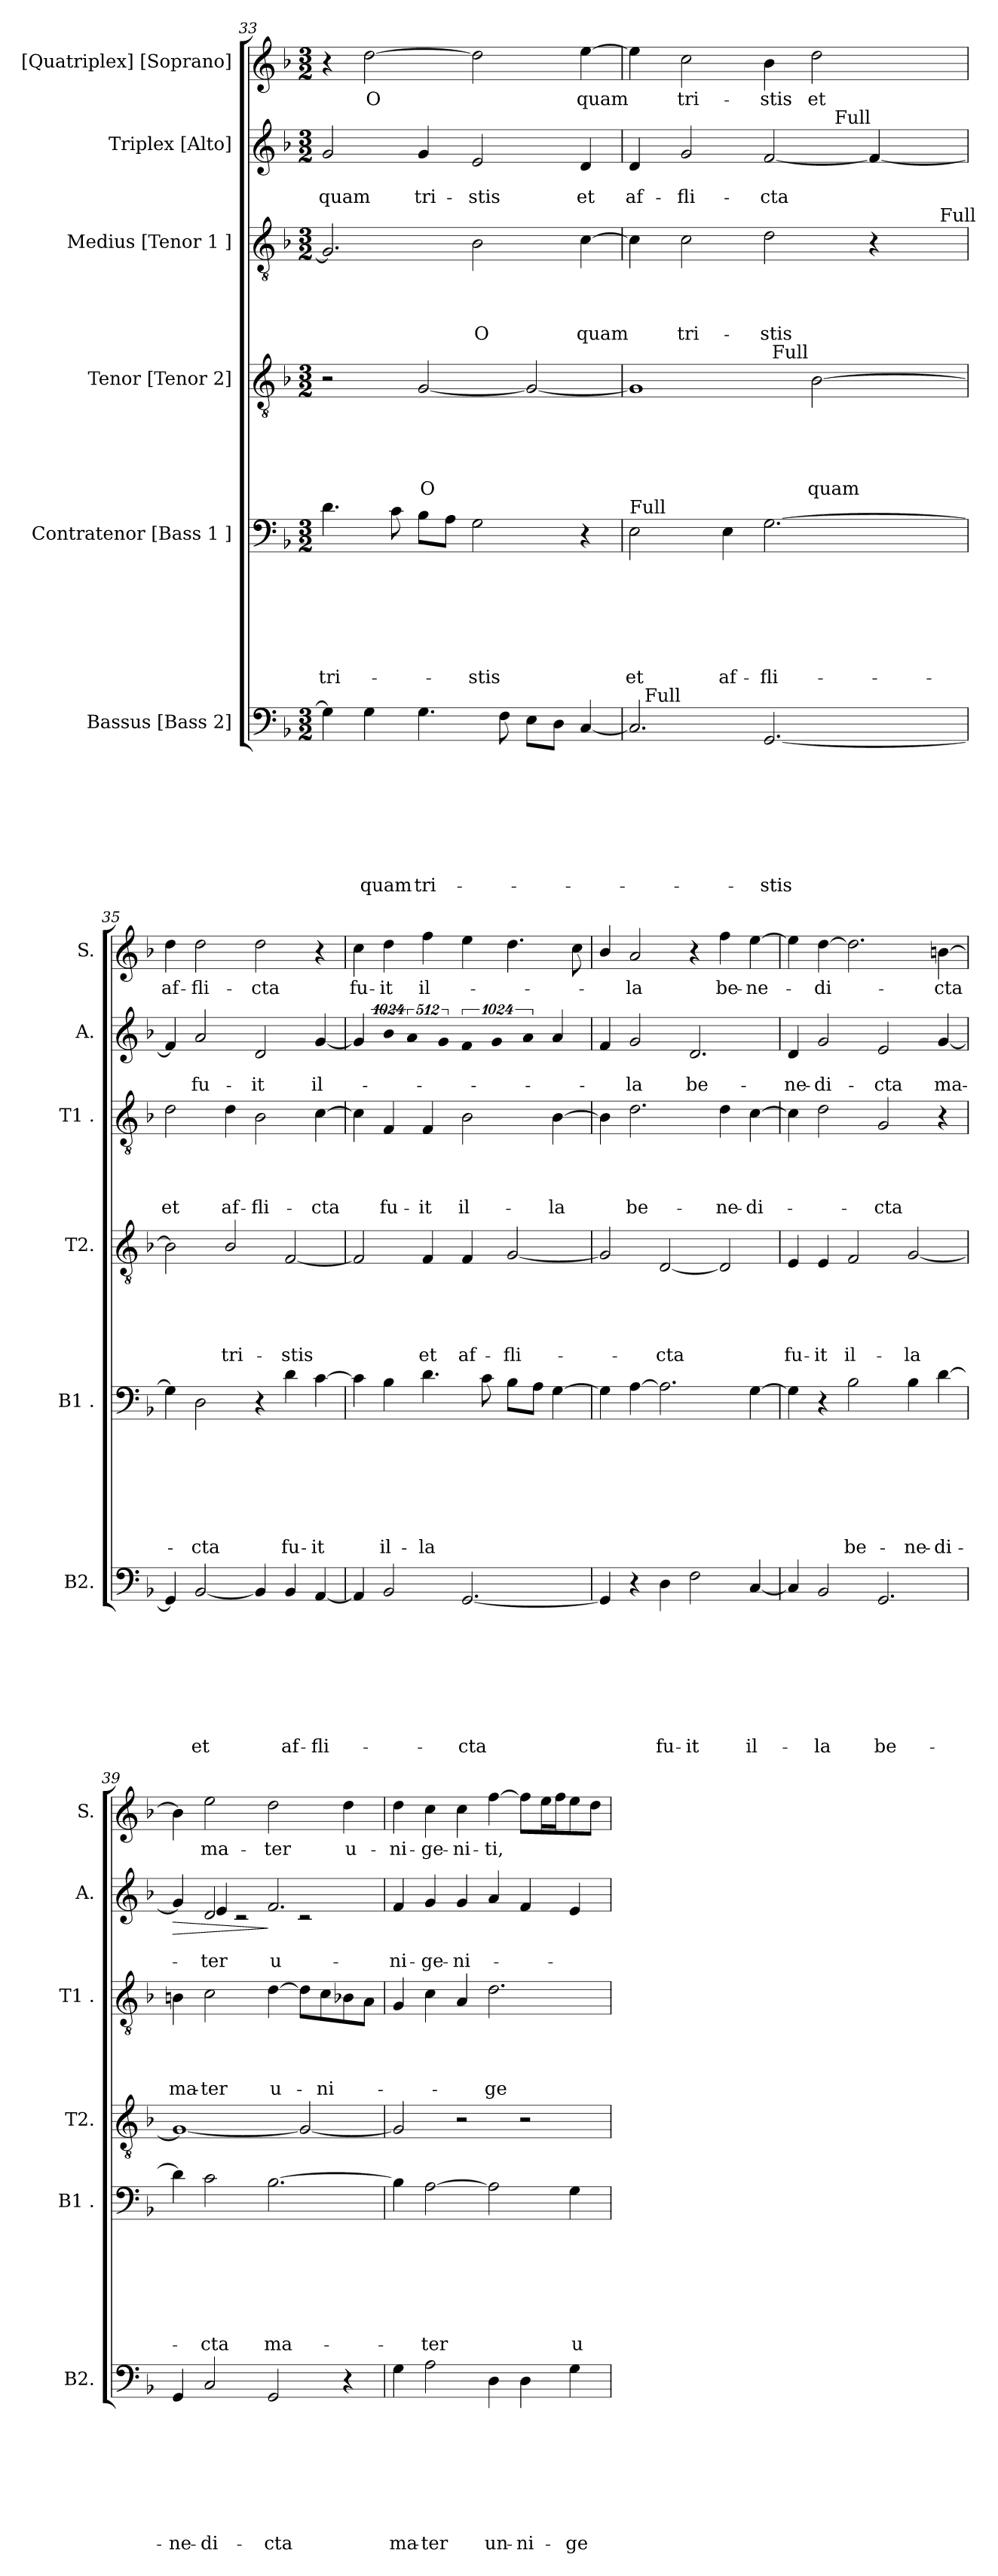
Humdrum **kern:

**kern	**text	**text	**text	**text	**text	**text	**text	**text	**kern	**text	**text	**text	**text	**text	**text	**text	**kern	**text	**text	**text	**text	**text	**kern	**text	**text	**text	**text	**kern	**text	**text	**dynam	**kern	**text
*part6	*part6	*part6	*part6	*part6	*part6	*part6	*part6	*part6	*part5	*part5	*part5	*part5	*part5	*part5	*part5	*part5	*part4	*part4	*part4	*part4	*part4	*part4	*part3	*part3	*part3	*part3	*part3	*part2	*part2	*part2	*part2	*part1	*part1
*staff6	*staff6	*staff6	*staff6	*staff6	*staff6	*staff6	*staff6	*staff6	*staff5	*staff5	*staff5	*staff5	*staff5	*staff5	*staff5	*staff5	*staff4	*staff4	*staff4	*staff4	*staff4	*staff4	*staff3	*staff3	*staff3	*staff3	*staff3	*staff2	*staff2	*staff2	*staff2	*staff1	*staff1
*I"Bassus [Bass 2]	*	*	*	*	*	*	*	*	*I"Contratenor [Bass 1 ]	*	*	*	*	*	*	*	*I"Tenor [Tenor 2]	*	*	*	*	*	*I"Medius [Tenor 1 ]	*	*	*	*	*I"Triplex [Alto]	*	*	*	*I"[Quatriplex] [Soprano]	*
*I'B2.	*	*	*	*	*	*	*	*	*I'B1 .	*	*	*	*	*	*	*	*I'T2.	*	*	*	*	*	*I'T1 .	*	*	*	*	*I'A.	*	*	*	*I'S.	*
*clefF4	*	*	*	*	*	*	*	*	*clefF4	*	*	*	*	*	*	*	*clefGv2	*	*	*	*	*	*clefGv2	*	*	*	*	*clefG2	*	*	*	*clefG2	*
*k[b-]	*	*	*	*	*	*	*	*	*k[b-]	*	*	*	*	*	*	*	*k[b-]	*	*	*	*	*	*k[b-]	*	*	*	*	*k[b-]	*	*	*	*k[b-]	*
*F:	*	*	*	*	*	*	*	*	*F:	*	*	*	*	*	*	*	*F:	*	*	*	*	*	*F:	*	*	*	*	*F:	*	*	*	*F:	*
*M3/2	*	*	*	*	*	*	*	*	*M3/2	*	*	*	*	*	*	*	*M3/2	*	*	*	*	*	*M3/2	*	*	*	*	*M3/2	*	*	*	*M3/2	*
=33	=33	=33	=33	=33	=33	=33	=33	=33	=33	=33	=33	=33	=33	=33	=33	=33	=33	=33	=33	=33	=33	=33	=33	=33	=33	=33	=33	=33	=33	=33	=33	=33	=33
!	!	!	!	!	!	!	!	!	!	!	!	!	!	!	!	!LO:LY:b	!	!	!	!	!	!	!	!	!	!	!	!	!	!LO:LY:b	!	!	!
4G\]	.	.	.	.	.	.	.	.	4.d\	.	.	.	.	.	.	tri-	2r	.	.	.	.	.	2.G/]	.	.	.	.	2g/	.	quam	.	4r	.
!	!	!	!	!	!	!	!	!LO:LY:b	!	!	!	!	!	!	!	!	!	!	!	!	!	!	!	!	!	!	!	!	!	!	!	!	!LO:LY:b
4G\	.	.	.	.	.	.	.	quam	.	.	.	.	.	.	.	.	.	.	.	.	.	.	.	.	.	.	.	.	.	.	.	[>2dd\	O
.	.	.	.	.	.	.	.	.	8c\	.	.	.	.	.	.	.	.	.	.	.	.	.	.	.	.	.	.	.	.	.	.	.	.
!	!	!	!	!	!	!	!	!LO:LY:b	!	!	!	!	!	!	!	!	!	!	!	!	!	!LO:LY:b	!	!	!	!	!	!	!	!LO:LY:b	!	!	!
4.G\	.	.	.	.	.	.	.	tri-	8B-\L	.	.	.	.	.	.	.	[<2G/	.	.	.	.	O	.	.	.	.	.	4g/	.	tri-	.	.	.
.	.	.	.	.	.	.	.	.	8A\J	.	.	.	.	.	.	.	.	.	.	.	.	.	.	.	.	.	.	.	.	.	.	.	.
!	!	!	!	!	!	!	!	!	!	!	!	!	!	!	!	!LO:LY:b	!	!	!	!	!	!	!	!	!	!	!LO:LY:b	!	!	!LO:LY:b:rj	!	!	!
.	.	.	.	.	.	.	.	.	2G\	.	.	.	.	.	.	-stis	.	.	.	.	.	.	2B-\	.	.	.	O	2e/	.	-stis	.	2dd\]	.
8F\	.	.	.	.	.	.	.	.	.	.	.	.	.	.	.	.	.	.	.	.	.	.	.	.	.	.	.	.	.	.	.	.	.
8E\L	.	.	.	.	.	.	.	.	.	.	.	.	.	.	.	.	2G_	.	.	.	.	.	.	.	.	.	.	.	.	.	.	.	.
8D\J	.	.	.	.	.	.	.	.	.	.	.	.	.	.	.	.	.	.	.	.	.	.	.	.	.	.	.	.	.	.	.	.	.
!	!	!	!	!	!	!	!	!	!	!	!	!	!	!	!	!	!	!	!	!	!	!	!	!	!	!	!LO:LY:b	!	!	!LO:LY:b	!	!	!LO:LY:b
[4C	.	.	.	.	.	.	.	.	4r	.	.	.	.	.	.	.	.	.	.	.	.	.	[4c\	.	.	.	quam	4d/	.	et	.	[4ee\	quam
!!LO:LB:g=z
=34	=34	=34	=34	=34	=34	=34	=34	=34	=34	=34	=34	=34	=34	=34	=34	=34	=34	=34	=34	=34	=34	=34	=34	=34	=34	=34	=34	=34	=34	=34	=34	=34	=34
!	!	!	!	!	!	!	!	!	!LO:TX:a:t=Full	!	!	!	!	!	!	!	!	!	!	!	!	!	!	!	!	!	!	!	!	!	!	!	!
!	!	!	!	!	!	!	!	!	!	!	!	!	!	!	!	!LO:LY:b	!	!	!	!	!	!	!	!	!	!	!	!	!	!LO:LY:b	!	!	!
*^	*	*	*	*	*	*	*	*	*	*	*	*	*	*	*	*	*^	*	*	*	*	*	*^	*	*	*	*	*^	*	*	*	*	*
2.C/]	32.ryy	.	.	.	.	.	.	.	.	2E\	.	.	.	.	.	.	et	1G]	2ryy	.	.	.	.	.	4c\]	1ryy	.	.	.	.	4d/	1ryy	.	af-	.	4ee\]	.
!	!LO:TX:a:t=Full	!	!	!	!	!	!	!	!	!	!	!	!	!	!	!	!	!	!	!	!	!	!	!	!	!	!	!	!	!	!	!	!	!	!	!	!
.	1ryy	.	.	.	.	.	.	.	.	.	.	.	.	.	.	.	.	.	.	.	.	.	.	.	.	.	.	.	.	.	.	.	.	.	.	.	.
!	!	!	!	!	!	!	!	!	!	!	!	!	!	!	!	!	!	!	!	!	!	!	!	!	!	!	!	!	!	!LO:LY:b	!	!	!	!LO:LY:b:rj	!	!	!LO:LY:b
.	.	.	.	.	.	.	.	.	.	.	.	.	.	.	.	.	.	.	.	.	.	.	.	.	2c\	.	.	.	.	tri-	2g/	.	.	-fli-	.	2cc\	tri-
!	!	!	!	!	!	!	!	!	!	!	!	!	!	!	!	!	!LO:LY:b	!	!	!	!	!	!	!	!	!	!	!	!	!	!	!	!	!	!	!	!
.	.	.	.	.	.	.	.	.	.	4E\	.	.	.	.	.	.	af-	.	4ryy	.	.	.	.	.	.	.	.	.	.	.	.	.	.	.	.	.	.
!	!	!	!	!	!	!	!	!	!LO:LY:b	!	!	!	!	!	!	!	!LO:LY:b	!	!	!	!	!	!	!	!	!	!	!	!	!LO:LY:b	!	!	!	!LO:LY:b	!	!	!LO:LY:b
[2.GG	.	.	.	.	.	.	.	.	-stis	[2.G	.	.	.	.	.	.	-fli-	.	64ryy	.	.	.	.	.	2d\	.	.	.	.	-stis	[<2f/	.	.	-cta	.	4b-\	-stis
!	!	!	!	!	!	!	!	!	!	!	!	!	!	!	!	!	!	!	!LO:TX:a:t=Full	!	!	!	!	!	!	!	!	!	!	!	!	!	!	!	!	!	!
.	.	.	.	.	.	.	.	.	.	.	.	.	.	.	.	.	.	.	2ryy	.	.	.	.	.	.	.	.	.	.	.	.	.	.	.	.	.	.
!	!	!	!	!	!	!	!	!	!	!	!	!	!	!	!	!	!	!	!	!	!	!	!	!LO:LY:b	!	!	!	!	!	!	!	!	!	!	!	!	!LO:LY:b
.	.	.	.	.	.	.	.	.	.	.	.	.	.	.	.	.	.	[2B-	.	.	.	.	.	quam	.	4ryy	.	.	.	.	.	16ryy	.	.	.	2dd\	et
.	4ryy	.	.	.	.	.	.	.	.	.	.	.	.	.	.	.	.	.	.	.	.	.	.	.	.	.	.	.	.	.	.	.	.	.	.	.	.
!	!	!	!	!	!	!	!	!	!	!	!	!	!	!	!	!	!	!	!	!	!	!	!	!	!	!	!	!	!	!	!	!LO:TX:a:t=Full	!	!	!	!	!
.	.	.	.	.	.	.	.	.	.	.	.	.	.	.	.	.	.	.	.	.	.	.	.	.	.	.	.	.	.	.	.	4..ryy	.	.	.	.	.
.	.	.	.	.	.	.	.	.	.	.	.	.	.	.	.	.	.	.	.	.	.	.	.	.	4r	8ryy	.	.	.	.	4f/_	.	.	.	.	.	.
.	.	.	.	.	.	.	.	.	.	.	.	.	.	.	.	.	.	.	8...ryy	.	.	.	.	.	.	.	.	.	.	.	.	.	.	.	.	.	.
.	8ryy	.	.	.	.	.	.	.	.	.	.	.	.	.	.	.	.	.	.	.	.	.	.	.	.	.	.	.	.	.	.	.	.	.	.	.	.
.	.	.	.	.	.	.	.	.	.	.	.	.	.	.	.	.	.	.	.	.	.	.	.	.	.	16ryy	.	.	.	.	.	.	.	.	.	.	.
.	16ryy	.	.	.	.	.	.	.	.	.	.	.	.	.	.	.	.	.	.	.	.	.	.	.	.	.	.	.	.	.	.	.	.	.	.	.	.
.	.	.	.	.	.	.	.	.	.	.	.	.	.	.	.	.	.	.	.	.	.	.	.	.	.	64ryy	.	.	.	.	.	.	.	.	.	.	.
!	!	!	!	!	!	!	!	!	!	!	!	!	!	!	!	!	!	!	!	!	!	!	!	!	!	!LO:TX:a:t=Full	!	!	!	!	!	!	!	!	!	!	!
.	.	.	.	.	.	.	.	.	.	.	.	.	.	.	.	.	.	.	.	.	.	.	.	.	.	32.ryy	.	.	.	.	.	.	.	.	.	.	.
.	64ryy	.	.	.	.	.	.	.	.	.	.	.	.	.	.	.	.	.	.	.	.	.	.	.	.	.	.	.	.	.	.	.	.	.	.	.	.
=35	=35	=35	=35	=35	=35	=35	=35	=35	=35	=35	=35	=35	=35	=35	=35	=35	=35	=35	=35	=35	=35	=35	=35	=35	=35	=35	=35	=35	=35	=35	=35	=35	=35	=35	=35	=35	=35
!	!	!	!	!	!	!	!	!	!	!	!	!	!	!	!	!	!	!	!	!	!	!	!	!	!	!	!	!	!	!LO:LY:b	!	!	!	!	!	!	!LO:LY:b
*	*	*	*	*	*	*	*	*	*	*	*	*	*	*	*	*	*	*v	*v	*	*	*	*	*	*	*	*	*	*	*	*v	*v	*	*	*	*	*
*v	*v	*	*	*	*	*	*	*	*	*	*	*	*	*	*	*	*	*	*	*	*	*	*	*v	*v	*	*	*	*	*	*	*	*	*	*
4GG/]	.	.	.	.	.	.	.	.	4G\]	.	.	.	.	.	.	.	2B-\]	.	.	.	.	.	2d\	.	.	.	et	4f/]	.	.	.	4dd\	af-
!	!	!	!	!	!	!	!	!LO:LY:b	!	!	!	!	!	!	!	!LO:LY:b	!	!	!	!	!	!	!	!	!	!	!	!	!	!LO:LY:b	!	!	!LO:LY:b:rj
[<2BB-/	.	.	.	.	.	.	.	et	2D\	.	.	.	.	.	.	-cta	.	.	.	.	.	.	.	.	.	.	.	2a/	.	fu-	.	2dd\	-fli-
!	!	!	!	!	!	!	!	!	!	!	!	!	!	!	!	!	!	!	!	!	!	!LO:LY:b	!	!	!	!	!LO:LY:b	!	!	!	!	!	!
.	.	.	.	.	.	.	.	.	.	.	.	.	.	.	.	.	2B-/	.	.	.	.	tri-	4d\	.	.	.	af-	.	.	.	.	.	.
!	!	!	!	!	!	!	!	!	!	!	!	!	!	!	!	!	!	!	!	!	!	!	!	!	!	!	!LO:LY:b	!	!	!LO:LY:b	!	!	!LO:LY:b
4BB-/]	.	.	.	.	.	.	.	.	4r	.	.	.	.	.	.	.	.	.	.	.	.	.	2B-\	.	.	.	-fli-	2d/	.	-it	.	2dd\	-cta
!	!	!	!	!	!	!	!	!LO:LY:b	!	!	!	!	!	!	!	!LO:LY:b	!	!	!	!	!	!LO:LY:b	!	!	!	!	!	!	!	!	!	!	!
4BB-/	.	.	.	.	.	.	.	af-	4d\	.	.	.	.	.	.	fu-	[2F	.	.	.	.	-stis	.	.	.	.	.	.	.	.	.	.	.
!	!	!	!	!	!	!	!	!LO:LY:b:rj	!	!	!	!	!	!	!	!LO:LY:b:rj	!	!	!	!	!	!	!	!	!	!	!LO:LY:b	!	!	!LO:LY:b	!	!	!
[4AA/	.	.	.	.	.	.	.	-fli-	[4c\	.	.	.	.	.	.	-it	.	.	.	.	.	.	[4c\	.	.	.	-cta	[4g/	.	il-	.	4r	.
=36	=36	=36	=36	=36	=36	=36	=36	=36	=36	=36	=36	=36	=36	=36	=36	=36	=36	=36	=36	=36	=36	=36	=36	=36	=36	=36	=36	=36	=36	=36	=36	=36	=36
!	!	!	!	!	!	!	!	!	!	!	!	!	!	!	!	!	!	!	!	!	!	!	!	!	!	!	!	!	!	!	!	!	!LO:LY:b
4AA/]	.	.	.	.	.	.	.	.	4c\]	.	.	.	.	.	.	.	2F/]	.	.	.	.	.	4c\]	.	.	.	.	4g/]	.	.	.	4cc\	fu-
!	!	!	!	!	!	!	!	!	!	!	!	!	!	!	!	!LO:LY:b:rj	!	!	!	!	!	!	!	!	!	!	!LO:LY:b	!LO:N:vis=4	!	!	!	!	!LO:LY:b:rj
2BB-/	.	.	.	.	.	.	.	.	4B-\	.	.	.	.	.	.	il-	.	.	.	.	.	.	4F/	.	.	.	fu-	4096%683b-/	.	.	.	4dd\	-it
!	!	!	!	!	!	!	!	!	!	!	!	!	!	!	!	!	!	!	!	!	!	!	!	!	!	!	!	!LO:N:vis=4	!	!	!	!	!
.	.	.	.	.	.	.	.	.	.	.	.	.	.	.	.	.	.	.	.	.	.	.	.	.	.	.	.	2048%341a/	.	.	.	.	.
!	!	!	!	!	!	!	!	!	!	!	!	!	!	!	!	!LO:LY:b	!	!	!	!	!	!LO:LY:b	!	!	!	!	!LO:LY:b	!	!	!	!	!	!LO:LY:b
.	.	.	.	.	.	.	.	.	4.d\	.	.	.	.	.	.	-la	4F/	.	.	.	.	et	4F/	.	.	.	-it	.	.	.	.	4ff\	il-
!	!	!	!	!	!	!	!	!	!	!	!	!	!	!	!	!	!	!	!	!	!	!	!	!	!	!	!	!LO:N:vis=4	!	!	!	!	!
.	.	.	.	.	.	.	.	.	.	.	.	.	.	.	.	.	.	.	.	.	.	.	.	.	.	.	.	4096%683g/	.	.	.	.	.
!	!	!	!	!	!	!	!	!LO:LY:b	!	!	!	!	!	!	!	!	!	!	!	!	!	!LO:LY:b	!	!	!	!	!LO:LY:b	!LO:N:vis=4	!	!	!	!	!
[2.GG	.	.	.	.	.	.	.	-cta	.	.	.	.	.	.	.	.	4F/	.	.	.	.	af-	2B-\	.	.	.	il-	4096%683f/	.	.	.	4ee\	.
.	.	.	.	.	.	.	.	.	8c\	.	.	.	.	.	.	.	.	.	.	.	.	.	.	.	.	.	.	.	.	.	.	.	.
!	!	!	!	!	!	!	!	!	!	!	!	!	!	!	!	!	!	!	!	!	!	!	!	!	!	!	!	!LO:N:vis=4	!	!	!	!	!
.	.	.	.	.	.	.	.	.	.	.	.	.	.	.	.	.	.	.	.	.	.	.	.	.	.	.	.	2048%341g/	.	.	.	.	.
!	!	!	!	!	!	!	!	!	!	!	!	!	!	!	!	!	!	!	!	!	!	!LO:LY:b	!	!	!	!	!	!	!	!	!	!	!
.	.	.	.	.	.	.	.	.	8B-\L	.	.	.	.	.	.	.	[2G	.	.	.	.	-fli-	.	.	.	.	.	.	.	.	.	4.dd\	.
!	!	!	!	!	!	!	!	!	!	!	!	!	!	!	!	!	!	!	!	!	!	!	!	!	!	!	!	!LO:N:vis=4	!	!	!	!	!
.	.	.	.	.	.	.	.	.	.	.	.	.	.	.	.	.	.	.	.	.	.	.	.	.	.	.	.	4096%683a/	.	.	.	.	.
.	.	.	.	.	.	.	.	.	8A\J	.	.	.	.	.	.	.	.	.	.	.	.	.	.	.	.	.	.	.	.	.	.	.	.
!	!	!	!	!	!	!	!	!	!	!	!	!	!	!	!	!	!	!	!	!	!	!	!	!	!	!	!LO:LY:b	!	!	!	!	!	!
.	.	.	.	.	.	.	.	.	[4G\	.	.	.	.	.	.	.	.	.	.	.	.	.	[4B-\	.	.	.	-la	4a/	.	.	.	.	.
.	.	.	.	.	.	.	.	.	.	.	.	.	.	.	.	.	.	.	.	.	.	.	.	.	.	.	.	.	.	.	.	8cc\	.
=37	=37	=37	=37	=37	=37	=37	=37	=37	=37	=37	=37	=37	=37	=37	=37	=37	=37	=37	=37	=37	=37	=37	=37	=37	=37	=37	=37	=37	=37	=37	=37	=37	=37
4GG/]	.	.	.	.	.	.	.	.	4G\]	.	.	.	.	.	.	.	2G/]	.	.	.	.	.	4B-\]	.	.	.	.	4f/	.	.	.	4b-/	.
!	!	!	!	!	!	!	!	!	!	!	!	!	!	!	!	!	!	!	!	!	!	!	!	!	!	!	!LO:LY:b	!	!	!LO:LY:b	!	!	!LO:LY:b
4r	.	.	.	.	.	.	.	.	[<4A\	.	.	.	.	.	.	.	.	.	.	.	.	.	2.d\	.	.	.	be-	2g/	.	-la	.	2a/	-la
!	!	!	!	!	!	!	!	!LO:LY:b	!	!	!	!	!	!	!	!	!	!	!	!	!	!LO:LY:b	!	!	!	!	!	!	!	!	!	!	!
4D\	.	.	.	.	.	.	.	fu-	2.A\]	.	.	.	.	.	.	.	[<2D/	.	.	.	.	-cta	.	.	.	.	.	.	.	.	.	.	.
!	!	!	!	!	!	!	!	!LO:LY:b:rj	!	!	!	!	!	!	!	!	!	!	!	!	!	!	!	!	!	!	!	!	!	!LO:LY:b	!	!	!
2F\	.	.	.	.	.	.	.	-it	.	.	.	.	.	.	.	.	.	.	.	.	.	.	.	.	.	.	.	2.d/	.	be-	.	4r	.
!	!	!	!	!	!	!	!	!	!	!	!	!	!	!	!	!	!	!	!	!	!	!	!	!	!	!	!LO:LY:b	!	!	!	!	!	!LO:LY:b
.	.	.	.	.	.	.	.	.	.	.	.	.	.	.	.	.	2D/]	.	.	.	.	.	4d\	.	.	.	-ne-	.	.	.	.	4ff\	be-
!	!	!	!	!	!	!	!	!LO:LY:b	!	!	!	!	!	!	!	!	!	!	!	!	!	!	!	!	!	!	!LO:LY:b	!	!	!	!	!	!LO:LY:b
[4C/	.	.	.	.	.	.	.	il-	[4G\	.	.	.	.	.	.	.	.	.	.	.	.	.	[4c\	.	.	.	-di-	.	.	.	.	[4ee\	-ne-
=38	=38	=38	=38	=38	=38	=38	=38	=38	=38	=38	=38	=38	=38	=38	=38	=38	=38	=38	=38	=38	=38	=38	=38	=38	=38	=38	=38	=38	=38	=38	=38	=38	=38
!	!	!	!	!	!	!	!	!	!	!	!	!	!	!	!	!	!	!	!	!	!	!LO:LY:b	!	!	!	!	!	!	!	!LO:LY:b	!	!	!
4C/]	.	.	.	.	.	.	.	.	4G\]	.	.	.	.	.	.	.	4E/	.	.	.	.	fu-	4c\]	.	.	.	.	4d/	.	-ne-	.	4ee\]	.
!	!	!	!	!	!	!	!	!LO:LY:b	!	!	!	!	!	!	!	!	!	!	!	!	!	!LO:LY:b	!	!	!	!	!	!	!	!LO:LY:b	!	!	!LO:LY:b
2BB-/	.	.	.	.	.	.	.	-la	4r	.	.	.	.	.	.	.	4E/	.	.	.	.	-it	2d\	.	.	.	.	2g/	.	-di-	.	[>4dd\	-di-
!	!	!	!	!	!	!	!	!	!	!	!	!	!	!	!	!LO:LY:b	!	!	!	!	!	!LO:LY:b	!	!	!	!	!	!	!	!	!	!	!
.	.	.	.	.	.	.	.	.	2B-\	.	.	.	.	.	.	be-	2F/	.	.	.	.	il-	.	.	.	.	.	.	.	.	.	2.dd\]	.
!	!	!	!	!	!	!	!	!LO:LY:b	!	!	!	!	!	!	!	!	!	!	!	!	!	!	!	!	!	!	!LO:LY:b	!	!	!LO:LY:b	!	!	!
2.GG/	.	.	.	.	.	.	.	be-	.	.	.	.	.	.	.	.	.	.	.	.	.	.	2G/	.	.	.	-cta	2e/	.	-cta	.	.	.
!	!	!	!	!	!	!	!	!	!	!	!	!	!	!	!	!LO:LY:b	!	!	!	!	!	!LO:LY:b	!	!	!	!	!	!	!	!	!	!	!
.	.	.	.	.	.	.	.	.	4B-\	.	.	.	.	.	.	-ne-	[<2G	.	.	.	.	-la	.	.	.	.	.	.	.	.	.	.	.
!	!	!	!	!	!	!	!	!	!	!	!	!	!	!	!	!LO:LY:b	!	!	!	!	!	!	!	!	!	!	!	!	!	!LO:LY:b	!	!	!LO:LY:b
.	.	.	.	.	.	.	.	.	[4d\	.	.	.	.	.	.	-di-	.	.	.	.	.	.	4r	.	.	.	.	[4g/	.	ma-	.	[4bn\	-cta
!!LO:PB:g=z
=39	=39	=39	=39	=39	=39	=39	=39	=39	=39	=39	=39	=39	=39	=39	=39	=39	=39	=39	=39	=39	=39	=39	=39	=39	=39	=39	=39	=39	=39	=39	=39	=39	=39
!	!	!	!	!	!	!	!	!LO:LY:b	!	!	!	!	!	!	!	!	!	!	!	!	!	!	!	!	!	!	!LO:LY:b	!	!	!	!LO:HP:b	!	!
*	*	*	*	*	*	*	*	*	*	*	*	*	*	*	*	*	*	*	*	*	*	*	*	*	*	*	*	*^	*	*	*	*	*
4GG/	.	.	.	.	.	.	.	-ne-	4d\]	.	.	.	.	.	.	.	1G_	.	.	.	.	.	4Bn\	.	.	.	ma-	4g/]	4ryy	.	.	>	4b\]	.
!	!	!	!	!	!	!	!	!LO:LY:b	!	!	!	!	!	!	!	!LO:LY:b	!	!	!	!	!	!	!	!	!	!	!LO:LY:b	!	!	!	!LO:LY:b	!	!	!LO:LY:b
2C/	.	.	.	.	.	.	.	-di-	2c\	.	.	.	.	.	.	-cta	.	.	.	.	.	.	2c\	.	.	.	-ter	2d/	4e>/	.	-ter	.	2ee\	ma-
.	.	.	.	.	.	.	.	.	.	.	.	.	.	.	.	.	.	.	.	.	.	.	.	.	.	.	.	.	2rc	.	.	.	.	.
!	!	!	!	!	!	!	!	!LO:LY:b	!	!	!	!	!	!	!	!LO:LY:b	!	!	!	!	!	!	!	!	!	!	!LO:LY:b	!	!	!	!LO:LY:b	!	!	!LO:LY:b
2GG/	.	.	.	.	.	.	.	-cta	[2.B-	.	.	.	.	.	.	ma-	.	.	.	.	.	.	[4d\	.	.	.	u-	2.f/	.	.	u-	]	2dd\	-ter
.	.	.	.	.	.	.	.	.	.	.	.	.	.	.	.	.	2G_	.	.	.	.	.	8d\L]	.	.	.	.	.	2rc	.	.	.	.	.
!	!	!	!	!	!	!	!	!	!	!	!	!	!	!	!	!	!	!	!	!	!	!	!	!	!	!	!LO:LY:b	!	!	!	!	!	!	!
.	.	.	.	.	.	.	.	.	.	.	.	.	.	.	.	.	.	.	.	.	.	.	8c\	.	.	.	-ni-	.	.	.	.	.	.	.
!	!	!	!	!	!	!	!	!	!	!	!	!	!	!	!	!	!	!	!	!	!	!	!	!	!	!	!	!	!	!	!	!	!	!LO:LY:b
4r	.	.	.	.	.	.	.	.	.	.	.	.	.	.	.	.	.	.	.	.	.	.	8B-X\	.	.	.	.	.	.	.	.	.	4dd\	u-
.	.	.	.	.	.	.	.	.	.	.	.	.	.	.	.	.	.	.	.	.	.	.	8A\J	.	.	.	.	.	.	.	.	.	.	.
*	*	*	*	*	*	*	*	*	*	*	*	*	*	*	*	*	*	*	*	*	*	*	*	*	*	*	*	*v	*v	*	*	*	*	*
=40	=40	=40	=40	=40	=40	=40	=40	=40	=40	=40	=40	=40	=40	=40	=40	=40	=40	=40	=40	=40	=40	=40	=40	=40	=40	=40	=40	=40	=40	=40	=40	=40	=40
!	!	!	!	!	!	!	!	!LO:LY:b	!	!	!	!	!	!	!	!	!	!	!	!	!	!	!	!	!	!	!	!	!	!LO:LY:b	!	!	!LO:LY:b
4G\	.	.	.	.	.	.	.	ma-	4B-\]	.	.	.	.	.	.	.	2G/]	.	.	.	.	.	4G/	.	.	.	.	4f/	.	-ni-	.	4dd\	-ni-
!	!	!	!	!	!	!	!	!LO:LY:b	!	!	!	!	!	!	!	!LO:LY:b	!	!	!	!	!	!	!	!	!	!	!	!	!	!LO:LY:b	!	!	!LO:LY:b
2A\	.	.	.	.	.	.	.	-ter	[>2A\	.	.	.	.	.	.	-ter	.	.	.	.	.	.	4c\	.	.	.	.	4g/	.	-ge-	.	4cc\	-ge-
!	!	!	!	!	!	!	!	!	!	!	!	!	!	!	!	!	!	!	!	!	!	!	!	!	!	!	!	!	!	!LO:LY:b	!	!	!LO:LY:b
.	.	.	.	.	.	.	.	.	.	.	.	.	.	.	.	.	2r	.	.	.	.	.	4A/	.	.	.	.	4g/	.	-ni-	.	4cc\	-ni-
!	!	!	!	!	!	!	!	!LO:LY:b	!	!	!	!	!	!	!	!	!	!	!	!	!	!	!	!	!	!	!LO:LY:b	!	!	!	!	!	!LO:LY:b
4D\	.	.	.	.	.	.	.	un-	2A\]	.	.	.	.	.	.	.	.	.	.	.	.	.	2.d\	.	.	.	-ge-	4a/	.	.	.	[4ff\	-ti,
!	!	!	!	!	!	!	!	!LO:LY:b	!	!	!	!	!	!	!	!	!	!	!	!	!	!	!	!	!	!	!	!	!	!	!	!	!
4D\	.	.	.	.	.	.	.	-ni-	.	.	.	.	.	.	.	.	2r	.	.	.	.	.	.	.	.	.	.	4f/	.	.	.	8ff\L]	.
.	.	.	.	.	.	.	.	.	.	.	.	.	.	.	.	.	.	.	.	.	.	.	.	.	.	.	.	.	.	.	.	16ee\L	.
.	.	.	.	.	.	.	.	.	.	.	.	.	.	.	.	.	.	.	.	.	.	.	.	.	.	.	.	.	.	.	.	16ff\J	.
!	!	!	!	!	!	!	!	!LO:LY:b	!	!	!	!	!	!	!	!LO:LY:b	!	!	!	!	!	!	!	!	!	!	!	!	!	!	!	!	!
4G\	.	.	.	.	.	.	.	-ge-	4G\	.	.	.	.	.	.	u-	.	.	.	.	.	.	.	.	.	.	.	4e/	.	.	.	8ee\	.
.	.	.	.	.	.	.	.	.	.	.	.	.	.	.	.	.	.	.	.	.	.	.	.	.	.	.	.	.	.	.	.	8dd\J	.
=	=	=	=	=	=	=	=	=	=	=	=	=	=	=	=	=	=	=	=	=	=	=	=	=	=	=	=	=	=	=	=	=	=
*-	*-	*-	*-	*-	*-	*-	*-	*-	*-	*-	*-	*-	*-	*-	*-	*-	*-	*-	*-	*-	*-	*-	*-	*-	*-	*-	*-	*-	*-	*-	*-	*-	*-
